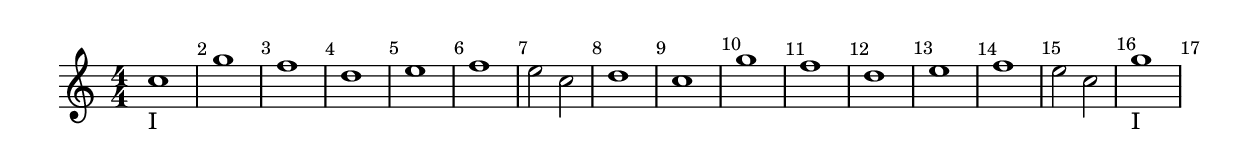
\version "2.18.2"
\header {
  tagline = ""
}

\score {

\new Staff \transpose c' c'' \relative c' {
  \override Score.BarNumber.break-visibility = ##(#t #t #f)
  \numericTimeSignature
  \time 4/4
  c1 -"I" |
  g'  |
  f   |
  d  |
  e   |
  f   |
  e2 
      c |
  d1 |
  c |
  g' |
  f |
  d |
  e |
  f |
  e2 c |
  g'1 -"I" | 
}

\layout {
    %  ragged-last = ##t
    %  line-width = 150\mm
    indent = 0\mm
}

%\midi {
%     \tempo 4 = 130
%}

} %score

